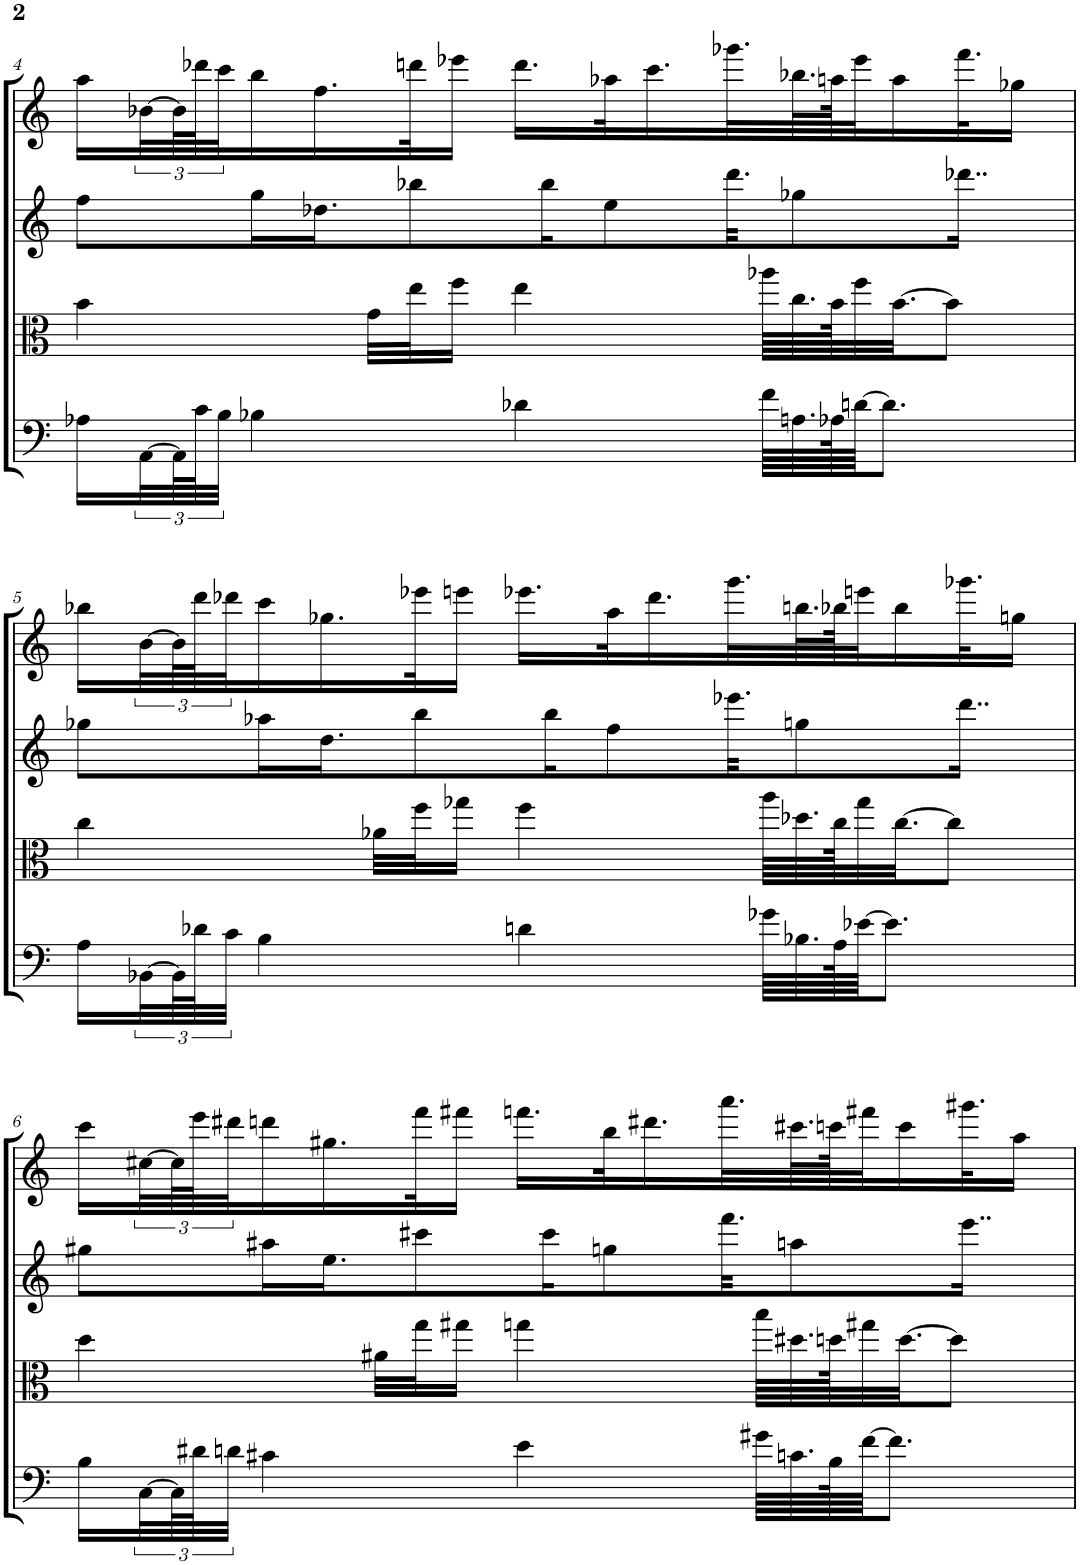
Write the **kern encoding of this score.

**kern	**kern	**kern	**kern
*part4	*part3	*part2	*part1
*staff4	*staff3	*staff2	*staff1
*I"Violoncello	*I"Viola	*I"Violin II	*I"Violin I
*I'Vc	*I'Vla	*I'Vln	*I'Vln
!!LO:PB:g=z
*clefF4	*clefC3	*clefG2	*clefG2
*k[]	*k[]	*k[]	*k[]
*M7/8	*M7/8	*M7/8	*M7/8
=4	=4	=4	=4
16A-X\LL	4b\	8ff\L	16aa\LL
[48AA\L	.	.	[48b-X\L
96AA\L]	.	.	96b-\L]
96c\J	.	.	96ddd-X\J
48B\JJJ	.	.	48ccc\J
4B-X\	.	16gg\L	16bb\
.	.	16.dd-X\J	16.ff\
.	32g\LLL	.	.
.	32ee\J	8bb-X\	32dddn\K
.	16ff\JJ	.	16eee-X\JJ
4d-X\	4ee\	.	16.ddd\LL
.	.	16bb-\K	.
.	.	8ee\	32aa-X\K
.	.	.	16.ccc\
.	.	32.ddd\KK	32.ggg-X\L
64f\LLLL	64aa-X\LLLL	.	.
64.An\	64.cc\	8gg-X\	64.bb-X\L
128A-X\K	128b\JK	.	128aan\JK
[64dn\JJJ	32ff\	.	32eee-\J
8.d\J]	.	.	.
.	[32.b\JJ	.	16aa\
.	8b\J]	.	.
.	.	16..ddd-X\Jk	32.fff\K
.	.	.	16gg-X\JJ
!!LO:LB:g=z
=5	=5	=5	=5
16A\LL	4cc\	8gg-X\L	16bb-X\LL
[48BB-X\L	.	.	[48b\L
96BB-\L]	.	.	96b\L]
96d-X\J	.	.	96ddd\J
48c\JJJ	.	.	48ddd-X\J
4B\	.	16aa-X\L	16ccc\
.	.	16.dd\J	16.gg-X\
.	32a-X\LLL	.	.
.	32ff\J	8bb\	32eee-X\K
.	16gg-X\JJ	.	16eeen\JJ
4dn\	4ff\	.	16.eee-X\LL
.	.	16bb\K	.
.	.	8ff\	32aa\K
.	.	.	16.ddd-\
.	.	32.eee-X\KK	32.ggg\L
64g-X\LLLL	64aa\LLLL	.	.
64.B-X\	64.dd-X\	8ggn\	64.bbn\L
128A\K	128cc\JK	.	128bb-X\JK
[64e-X\JJJ	32gg-\	.	32eeen\J
8.e-\J]	.	.	.
.	[32.cc\JJ	.	16bb-\
.	8cc\J]	.	.
.	.	16..ddd\Jk	32.ggg-X\K
.	.	.	16ggn\JJ
!!LO:LB:g=z
=6	=6	=6	=6
16B\LL	4dd\	8gg#X\L	16ccc\LL
[48C\L	.	.	[48cc#X\L
96C\L]	.	.	96cc#\L]
96d#X\J	.	.	96eee\J
48dn\JJJ	.	.	48ddd#X\J
4c#X\	.	16aa#X\L	16dddn\
.	.	16.ee\J	16.gg#X\
.	32a#X\LLL	.	.
.	32gg\J	8ccc#X\	32fff\K
.	16gg#X\JJ	.	16fff#X\JJ
4e\	4ggn\	.	16.fffn\LL
.	.	16ccc#\K	.
.	.	8ggn\	32bb\K
.	.	.	16.ddd#X\
.	.	32.fff\KK	32.aaa\L
64g#X\LLLL	64bb\LLLL	.	.
64.cn\	64.dd#X\	8aan\	64.ccc#X\L
128B\K	128ddn\JK	.	128cccn\JK
[64f\JJJ	32gg#X\	.	32fff#X\J
8.f\J]	.	.	.
.	[32.dd\JJ	.	16ccc\
.	8dd\J]	.	.
.	.	16..eee\Jk	32.ggg#X\K
.	.	.	16aa\JJ
=	=	=	=
*-	*-	*-	*-
